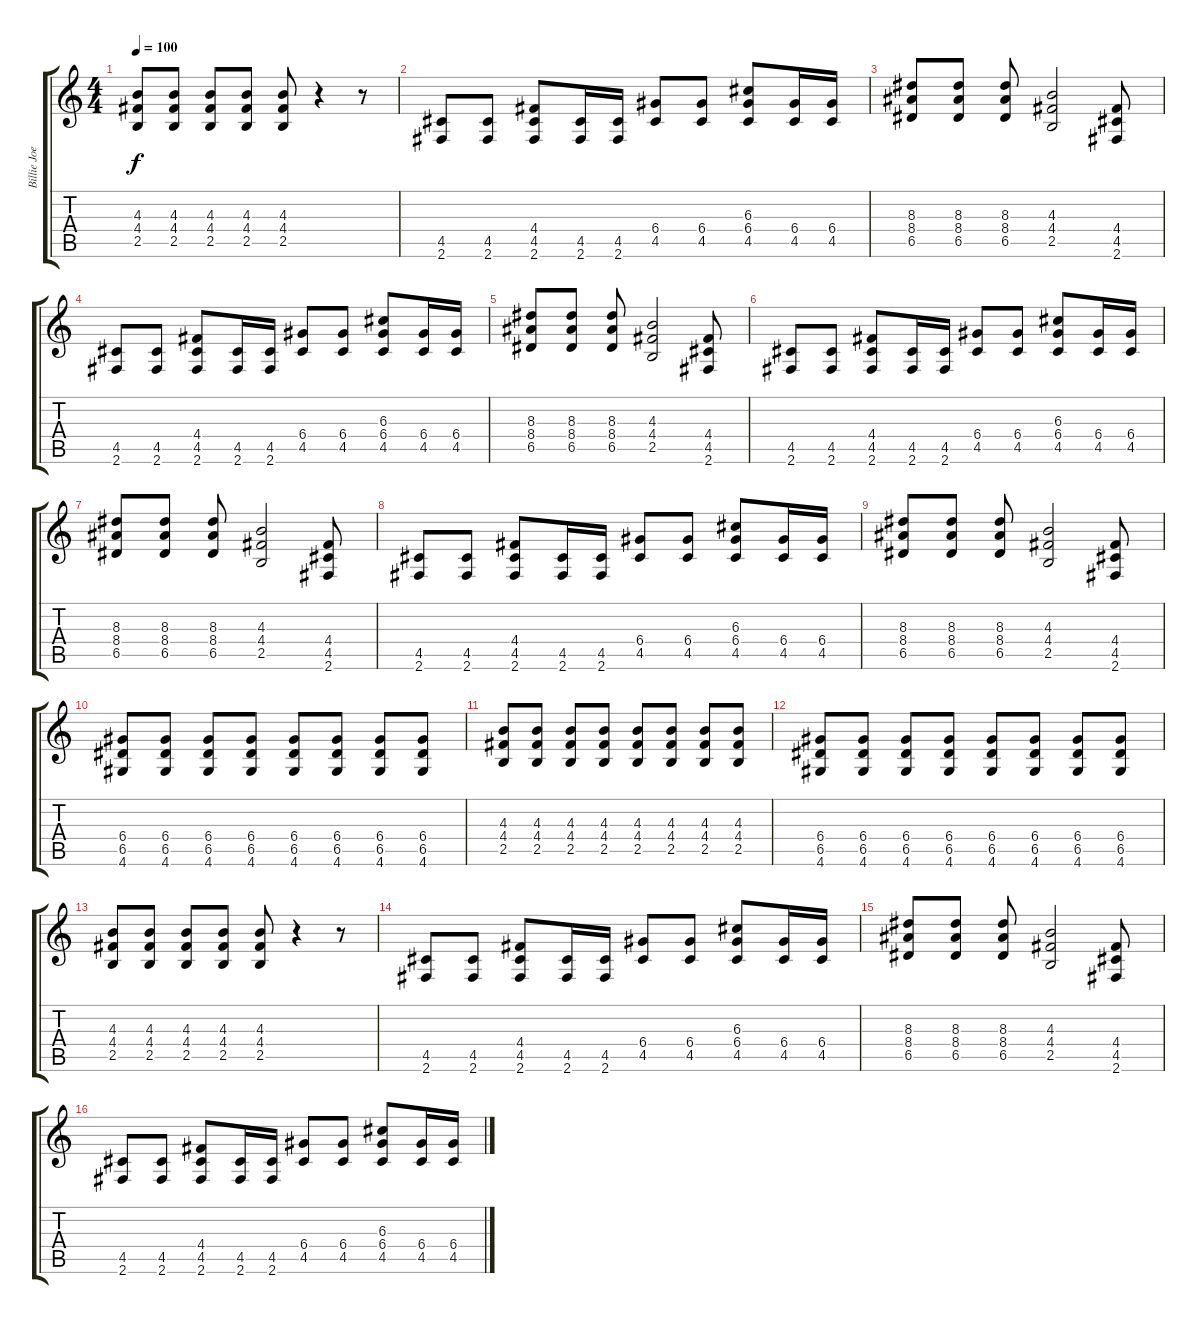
\track ("Billie Joe" "Billie Joe") {instrument distortionguitar}
\staff {score tabs}
\tuning (E4 B3 G3 D3 A2 E2) {hide}
\ts (4 4)
\tempo 100
\clef g2
\ks c
(4.3 4.4 2.5).8{dy f} (4.3 4.4 2.5).8 (4.3 4.4 2.5).8 (4.3 4.4 2.5).8 (4.3 4.4 2.5).8 r.4 r.8 |
(4.5 2.6).8 (4.5 2.6).8 (4.4 4.5 2.6).8 (4.5 2.6).16 (4.5 2.6).16 (6.4 4.5).8 (6.4 4.5).8 (6.3 6.4 4.5).8 (6.4 4.5).16 (6.4 4.5).16 |
(8.3 8.4 6.5).8 (8.3 8.4 6.5).8 (8.3 8.4 6.5).8 (4.3 4.4 2.5).2 (4.4 4.5 2.6).8 |
(4.5 2.6).8 (4.5 2.6).8 (4.4 4.5 2.6).8 (4.5 2.6).16 (4.5 2.6).16 (6.4 4.5).8 (6.4 4.5).8 (6.3 6.4 4.5).8 (6.4 4.5).16 (6.4 4.5).16 |
(8.3 8.4 6.5).8 (8.3 8.4 6.5).8 (8.3 8.4 6.5).8 (4.3 4.4 2.5).2 (4.4 4.5 2.6).8 |
(4.5 2.6).8 (4.5 2.6).8 (4.4 4.5 2.6).8 (4.5 2.6).16 (4.5 2.6).16 (6.4 4.5).8 (6.4 4.5).8 (6.3 6.4 4.5).8 (6.4 4.5).16 (6.4 4.5).16 |
(8.3 8.4 6.5).8 (8.3 8.4 6.5).8 (8.3 8.4 6.5).8 (4.3 4.4 2.5).2 (4.4 4.5 2.6).8 |
(4.5 2.6).8 (4.5 2.6).8 (4.4 4.5 2.6).8 (4.5 2.6).16 (4.5 2.6).16 (6.4 4.5).8 (6.4 4.5).8 (6.3 6.4 4.5).8 (6.4 4.5).16 (6.4 4.5).16 |
(8.3 8.4 6.5).8 (8.3 8.4 6.5).8 (8.3 8.4 6.5).8 (4.3 4.4 2.5).2 (4.4 4.5 2.6).8 |
(6.4 6.5 4.6).8 (6.4 6.5 4.6).8 (6.4 6.5 4.6).8 (6.4 6.5 4.6).8 (6.4 6.5 4.6).8 (6.4 6.5 4.6).8 (6.4 6.5 4.6).8 (6.4 6.5 4.6).8 |
(4.3 4.4 2.5).8 (4.3 4.4 2.5).8 (4.3 4.4 2.5).8 (4.3 4.4 2.5).8 (4.3 4.4 2.5).8 (4.3 4.4 2.5).8 (4.3 4.4 2.5).8 (4.3 4.4 2.5).8 |
(6.4 6.5 4.6).8 (6.4 6.5 4.6).8 (6.4 6.5 4.6).8 (6.4 6.5 4.6).8 (6.4 6.5 4.6).8 (6.4 6.5 4.6).8 (6.4 6.5 4.6).8 (6.4 6.5 4.6).8 |
(4.3 4.4 2.5).8 (4.3 4.4 2.5).8 (4.3 4.4 2.5).8 (4.3 4.4 2.5).8 (4.3 4.4 2.5).8 r.4 r.8 |
(4.5 2.6).8 (4.5 2.6).8 (4.4 4.5 2.6).8 (4.5 2.6).16 (4.5 2.6).16 (6.4 4.5).8 (6.4 4.5).8 (6.3 6.4 4.5).8 (6.4 4.5).16 (6.4 4.5).16 |
(8.3 8.4 6.5).8 (8.3 8.4 6.5).8 (8.3 8.4 6.5).8 (4.3 4.4 2.5).2 (4.4 4.5 2.6).8 |
(4.5 2.6).8 (4.5 2.6).8 (4.4 4.5 2.6).8 (4.5 2.6).16 (4.5 2.6).16 (6.4 4.5).8 (6.4 4.5).8 (6.3 6.4 4.5).8 (6.4 4.5).16 (6.4 4.5).16
